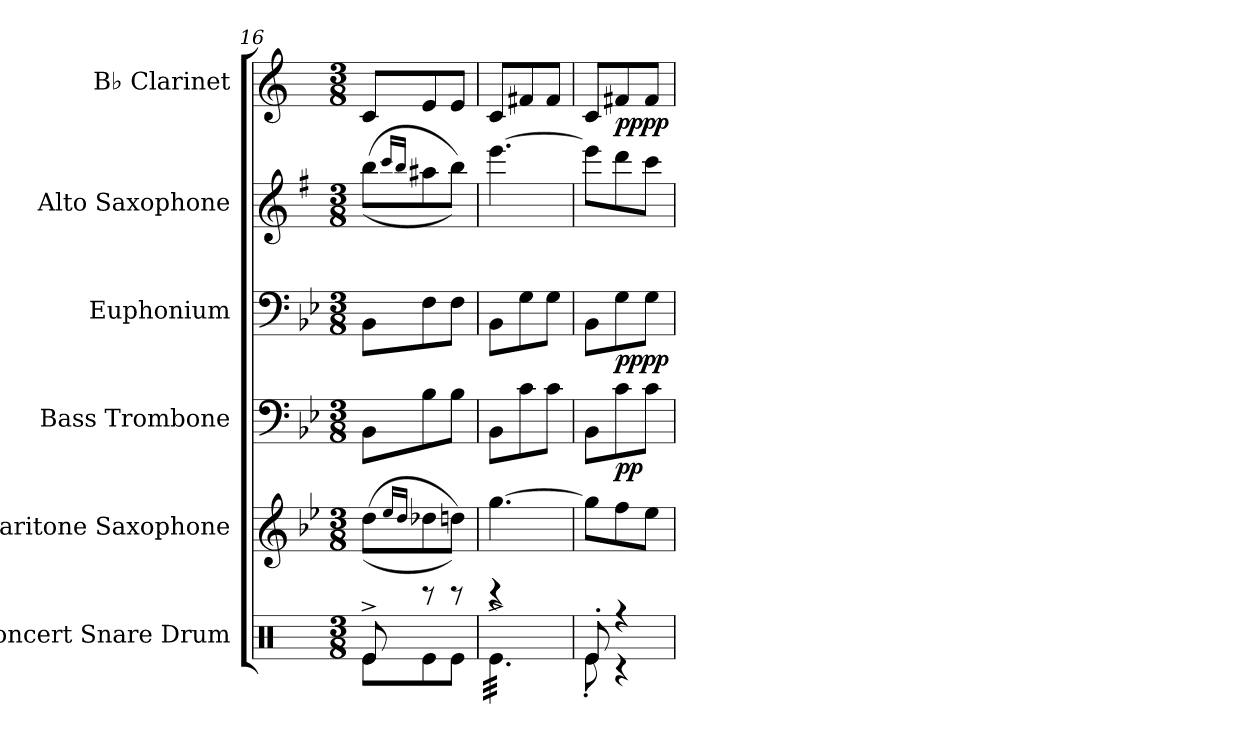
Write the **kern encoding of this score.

**kern	**kern	**dynam	**kern	**dynam	**kern	**dynam	**kern	**dynam	**kern	**dynam
*part6	*part5	*part5	*part4	*part4	*part3	*part3	*part2	*part2	*part1	*part1
*staff6	*staff5	*staff5	*staff4	*staff4	*staff3	*staff3	*staff2	*staff2	*staff1	*staff1
*I"Concert Snare Drum	*I"Baritone Saxophone	*	*I"Bass Trombone	*	*I"Euphonium	*	*I"Alto Saxophone	*	*I"B♭ Clarinet	*
*I'Con. Sn.	*I'Bar. Sax.	*	*I'B. Tbn.	*	*I'Euph.	*	*I'A. Sax.	*	*I'B♭ Cl.	*
!!LO:PB:g=z
*clefX	*clefG2	*	*clefF4	*	*clefF4	*	*clefG2	*	*clefG2	*
*	*ITrd12c21	*	*	*	*	*	*ITrd5c9	*	*ITrd1c2	*
*k[]	*k[b-e-]	*	*k[b-e-]	*	*k[b-e-]	*	*k[b-e-]	*	*k[b-e-]	*
*M3/8	*M3/8	*	*M3/8	*	*M3/8	*	*M3/8	*	*M3/8	*
=16	=16	=16	=16	=16	=16	=16	=16	=16	=16	=16
*^	*	*	*	*	*	*	*	*	*	*
8Re^\L	8Re/	(>(>8d\L	.	8BB-\L	.	8BB-\L	.	(>(>8dd\L	.	8B-/L	.
.	.	16qe-/LL	.	.	.	.	.	16qee-/LL	.	.	.
.	.	16qd/JJ	.	.	.	.	.	16qdd/JJ	.	.	.
8Re\	8rccc	8d-X\	.	8B-\	.	8F\	.	8cc#X\	.	8d/	.
8Re\J	8rccc	8dn\J))	.	8B-\J	.	8F\J	.	8dd\J))	.	8d/J	.
=17	=17	=17	=17	=17	=17	=17	=17	=17	=17	=17	=17
*tremolo	*	*	*	*	*	*	*	*	*	*	*
32Re^\LLL	4rccc	[4.g\	.	8BB-\L	.	8BB-\L	.	[4.gg\	.	8B-/L	.
32Re^\	.	.	.	.	.	.	.	.	.	.	.
32Re^\	.	.	.	.	.	.	.	.	.	.	.
32Re^\	.	.	.	.	.	.	.	.	.	.	.
32Re^\	.	.	.	8c\	.	8G\	.	.	.	8en/	.
32Re^\	.	.	.	.	.	.	.	.	.	.	.
32Re^\	.	.	.	.	.	.	.	.	.	.	.
32Re^\	.	.	.	.	.	.	.	.	.	.	.
32Re^\	8ryy	.	.	8c\J	.	8G\J	.	.	.	8e/J	.
32Re^\	.	.	.	.	.	.	.	.	.	.	.
32Re^\	.	.	.	.	.	.	.	.	.	.	.
32Re^\JJJ	.	.	.	.	.	.	.	.	.	.	.
*Xtremolo	*	*	*	*	*	*	*	*	*	*	*
=18	=18	=18	=18	=18	=18	=18	=18	=18	=18	=18	=18
8Re'/	8Re'\	8g\L]	.	8BB-\L	.	8BB-\L	.	8gg\L]	.	8B-/L	.
!	!	!	!LO:DY:b	!	!	!	!	!	!	!	!
!	!	!	!LO:DY:n=1:b	!	!LO:DY:b	!	!	!	!	!	!
!	!	!	!	!	!LO:DY:n=1:b	!	!LO:DY:b	!	!	!	!
!	!	!	!	!	!	!	!LO:DY:n=1:b	!	!	!	!
!	!	!	!	!	!	!	!LO:DY:n=2:b	!	!	!	!
!	!	!	!	!	!	!	!LO:DY:n=3:b	!	!LO:DY:b	!	!
!	!	!	!	!	!	!	!	!	!LO:DY:n=1:b	!	!LO:DY:b
!	!	!	!	!	!	!	!	!	!	!	!LO:DY:n=1:b
!	!	!	!	!	!	!	!	!	!	!	!LO:DY:n=2:b
!	!	!	!	!	!	!	!	!	!	!	!LO:DY:n=3:b
4r	4r	8f\	mp mp	8c\	p p	8G\	p p p p	8ff\	mp mp	8en/	p p p p
.	.	8e-\J	.	8c\J	.	8G\J	.	8ee-\J	.	8e/J	.
*v	*v	*	*	*	*	*	*	*	*	*	*
=	=	=	=	=	=	=	=	=	=	=
*-	*-	*-	*-	*-	*-	*-	*-	*-	*-	*-
